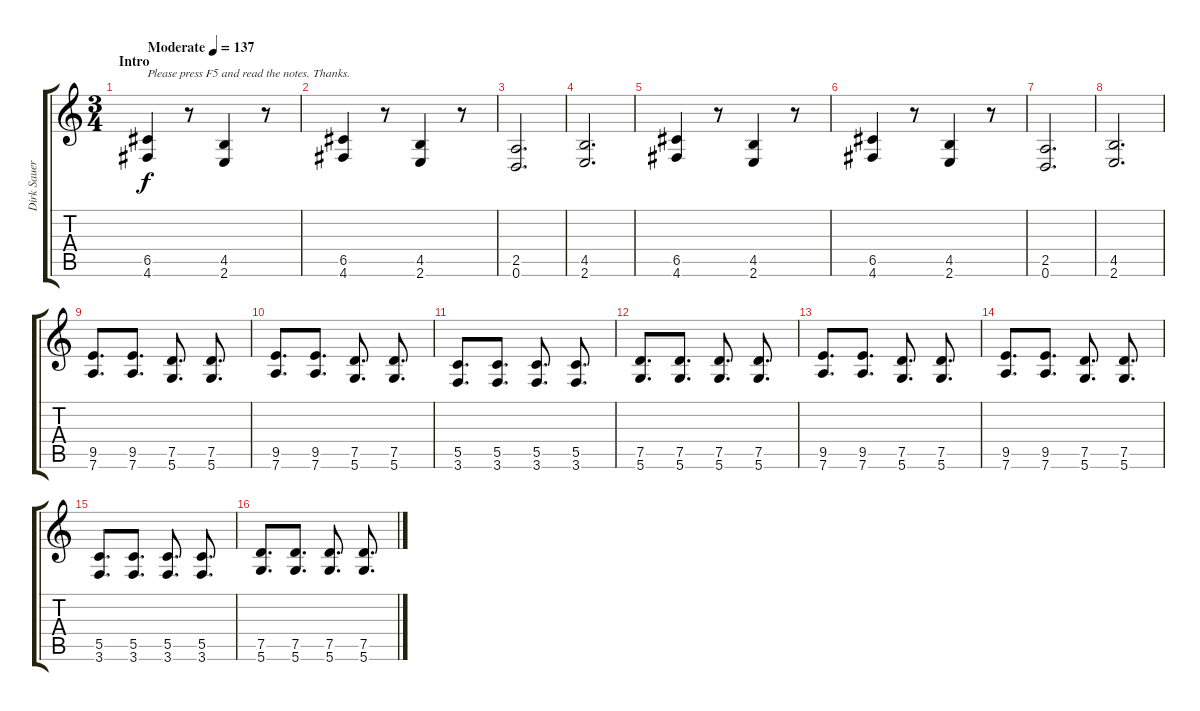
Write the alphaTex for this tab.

\track ("Dirk Sauer - Rhythm guitar" "Dirk Sauer") {instrument distortionguitar}
\staff {score tabs}
\tuning (D4 A3 F3 C3 G2 D2) {hide}
\ts (3 4)
\section ("" "Intro")
\tempo (137 "Moderate")
\clef g2
\ks c
(6.5 4.6).4{txt "Please press F5 and read the notes. Thanks." dy f instrument distortionguitar} r.8 (4.5 2.6).4 r.8 |
(6.5 4.6).4 r.8 (4.5 2.6).4 r.8 |
(2.5 0.6).2{d} |
(4.5 2.6).2{d} |
(6.5 4.6).4 r.8 (4.5 2.6).4 r.8 |
(6.5 4.6).4 r.8 (4.5 2.6).4 r.8 |
(2.5 0.6).2{d} |
(4.5 2.6).2{d} |
(9.5 7.6).8{d} (9.5 7.6).8{d} (7.5 5.6).8{d} (7.5 5.6).8{d} |
(9.5 7.6).8{d} (9.5 7.6).8{d} (7.5 5.6).8{d} (7.5 5.6).8{d} |
(5.5 3.6).8{d} (5.5 3.6).8{d} (5.5 3.6).8{d} (5.5 3.6).8{d} |
(7.5 5.6).8{d} (7.5 5.6).8{d} (7.5 5.6).8{d} (7.5 5.6).8{d} |
(9.5 7.6).8{d} (9.5 7.6).8{d} (7.5 5.6).8{d} (7.5 5.6).8{d} |
(9.5 7.6).8{d} (9.5 7.6).8{d} (7.5 5.6).8{d} (7.5 5.6).8{d} |
(5.5 3.6).8{d} (5.5 3.6).8{d} (5.5 3.6).8{d} (5.5 3.6).8{d} |
(7.5 5.6).8{d} (7.5 5.6).8{d} (7.5 5.6).8{d} (7.5 5.6).8{d}
